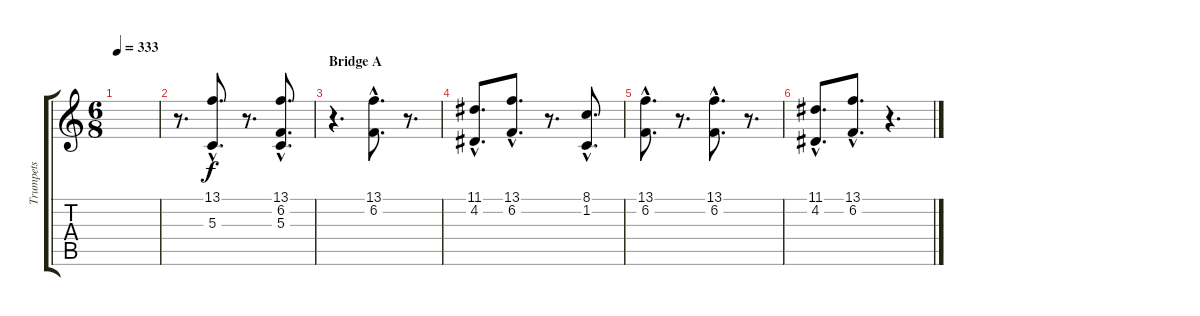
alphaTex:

\track ("Trumpets" "Trumpets") {instrument trumpet}
\staff {score tabs}
\tuning (E4 B3 G3 D3 A2 E2) {hide}
\ts (6 8)
\tempo 333
\clef g2
\ks c
|
r.8{d} (13.1{hac} 5.3{hac}).8{d} r.8{d} (13.1{hac} 6.2{hac} 5.3{hac}).8{d} |
\section ("" "Bridge A")
r.4{d} (13.1{hac} 6.2{hac}).8{d} r.8{d} |
(11.1{hac} 4.2{hac}).8{d} (13.1{hac} 6.2{hac}).8{d} r.8{d} (8.1{hac} 1.2{hac}).8{d} |
(13.1{hac} 6.2{hac}).8{d} r.8{d} (13.1{hac} 6.2{hac}).8{d} r.8{d} |
(11.1{hac} 4.2{hac}).8{d} (13.1{hac} 6.2{hac}).8{d} r.4{d}
